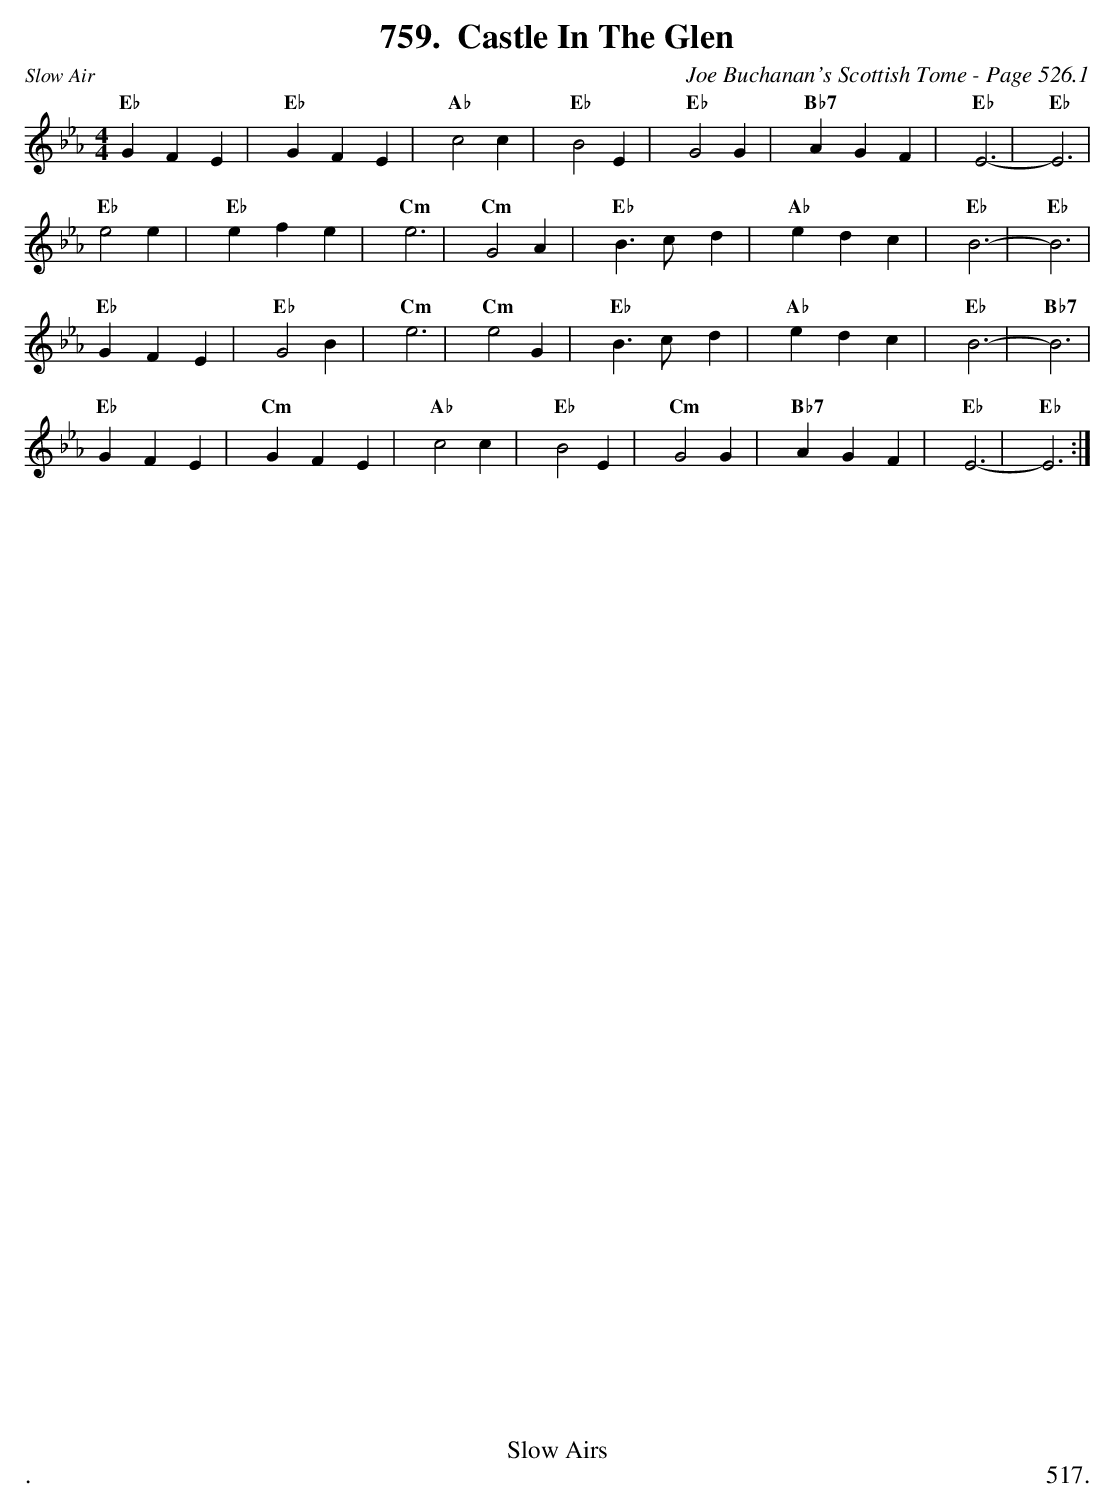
X:1
T:Castle In The Glen
C:Joe Buchanan's Scottish Tome - Page 526.1
L:1/4
M:4/4
K:Eb
"Eb"G F E | "Eb"G F E | "Ab"c2 c | "Eb"B2 E | "Eb"G2 G | "Bb7"A G F | "Eb"E3- | "Eb"E3 |
"Eb"e2 e | "Eb"e f e | "Cm"e3 | "Cm"G2 A | "Eb"B> c d | "Ab"e d c | "Eb"B3- | "Eb"B3 |
"Eb"G F E | "Eb"G2 B | "Cm"e3 | "Cm"e2 G | "Eb"B> c d | "Ab"e d c | "Eb"B3- | "Bb7"B3 |
"Eb"G F E | "Cm"G F E | "Ab"c2 c | "Eb"B2 E | "Cm"G2 G | "Bb7"A G F | "Eb"E3- | "Eb"E3 :|
